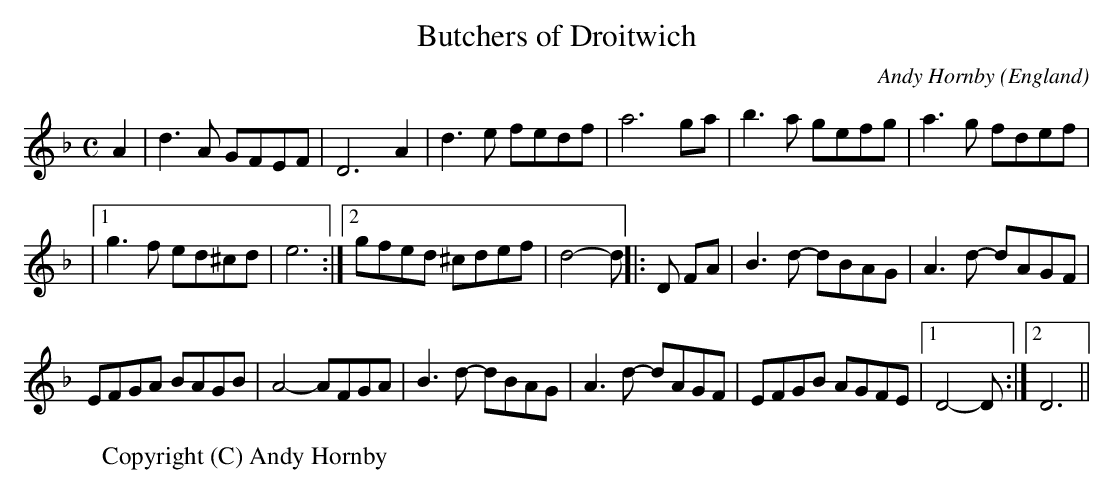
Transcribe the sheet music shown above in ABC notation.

X:1
T:Butchers of Droitwich
O:England
M:C
C:Andy Hornby
K:Dm
A2|\
d3A GFEF|D6 A2|d3e fedf|a6 ga|\
b3a gefg|a3g fdef|
|1 g3f ed^cd|e6 :|2 gfed ^cdef|d4-d ||\
|:D FA|\
B3d- dBAG|A3d- dAGF|
EFGA BAGB|A4- AFGA|\
B3d- dBAG|A3d- dAGF|EFGB AGFE |1\
D4- D:|2 D6 ||
W:Copyright (C) Andy Hornby
